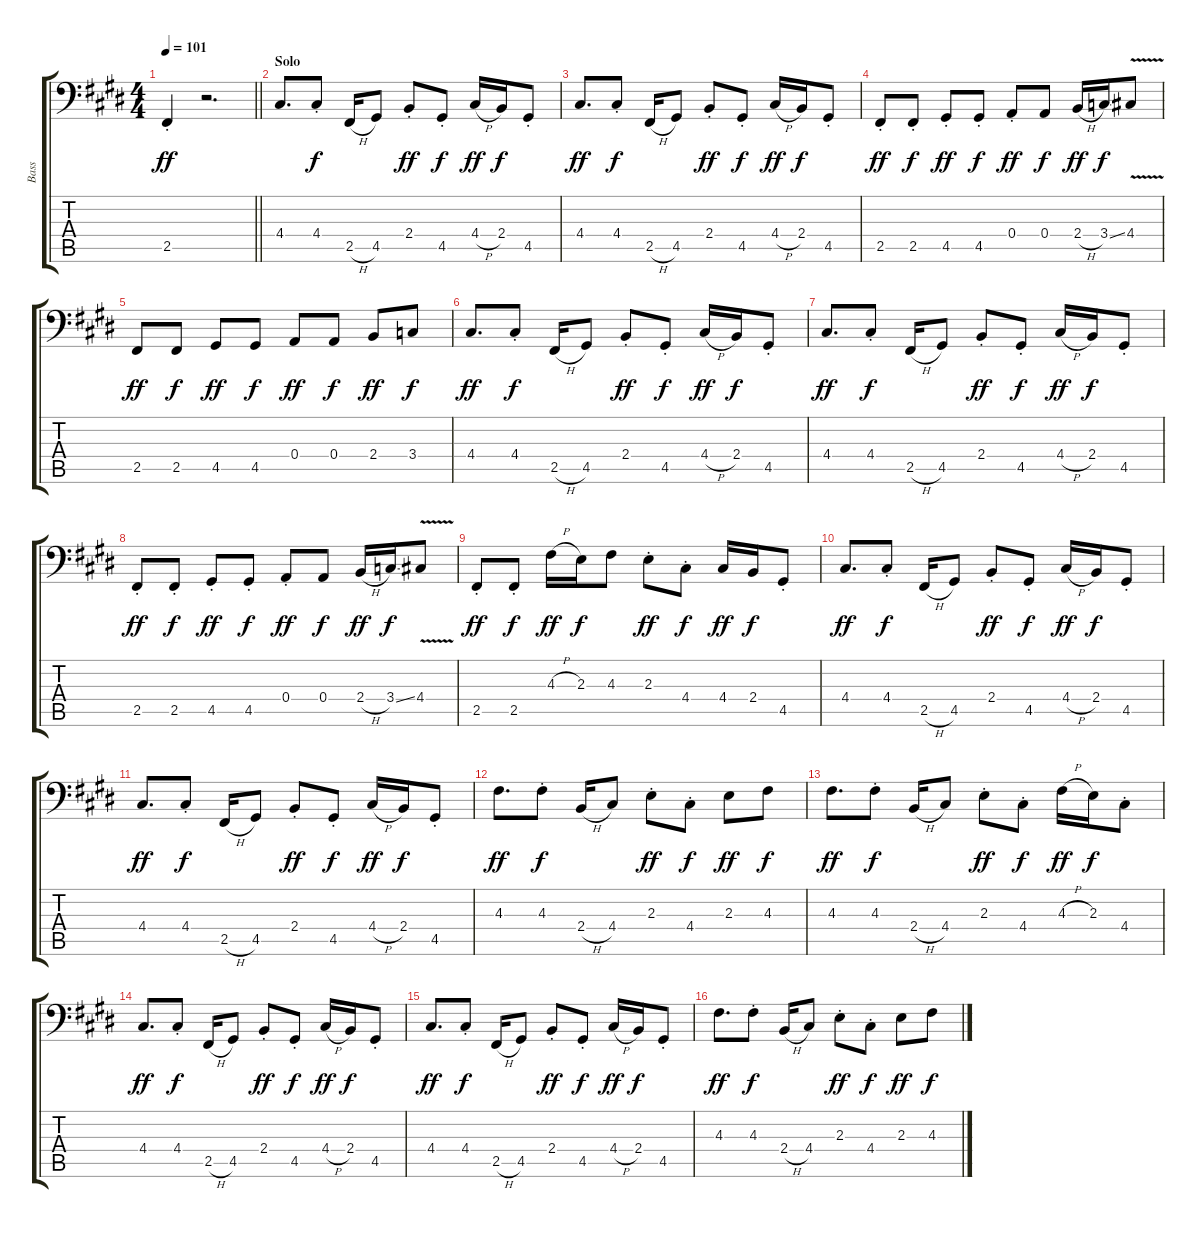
\track ("Bass" "Bass") {instrument electricbassfinger}
\staff {score tabs}
\tuning (C3 G2 D2 A1 E1 B0) {hide}
\ts (4 4)
\tempo 101
\clef f4
\barLineRight lightlight
\ks e
2.5{st}.4{dy ff} r.2{d} |
\section ("" "Solo")
4.4.8{d} 4.4{st}.8{dy f} 2.5{h}.16 4.5.8 2.4{st}.8{dy ff} 4.5{st}.8{dy f} 4.4{h}.16{dy ff} 2.4.16{dy f} 4.5{st}.8 |
4.4.8{d dy ff} 4.4{st}.8{dy f} 2.5{h}.16 4.5.8 2.4{st}.8{dy ff} 4.5{st}.8{dy f} 4.4{h}.16{dy ff} 2.4.16{dy f} 4.5{st}.8 |
2.5{st}.8{dy ff} 2.5{st}.8{dy f} 4.5{st}.8{dy ff} 4.5{st}.8{dy f} 0.4{st}.8{dy ff} 0.4.8{dy f} 2.4{h}.16{dy ff} 3.4{ss}.16{dy f} 4.4{v}.8 |
2.5.8{dy ff} 2.5.8{dy f} 4.5.8{dy ff} 4.5.8{dy f} 0.4.8{dy ff} 0.4.8{dy f} 2.4.8{dy ff} 3.4.8{dy f} |
4.4.8{d dy ff} 4.4{st}.8{dy f} 2.5{h}.16 4.5.8 2.4{st}.8{dy ff} 4.5{st}.8{dy f} 4.4{h}.16{dy ff} 2.4.16{dy f} 4.5{st}.8 |
4.4.8{d dy ff} 4.4{st}.8{dy f} 2.5{h}.16 4.5.8 2.4{st}.8{dy ff} 4.5{st}.8{dy f} 4.4{h}.16{dy ff} 2.4.16{dy f} 4.5{st}.8 |
2.5{st}.8{dy ff} 2.5{st}.8{dy f} 4.5{st}.8{dy ff} 4.5{st}.8{dy f} 0.4{st}.8{dy ff} 0.4.8{dy f} 2.4{h}.16{dy ff} 3.4{ss}.16{dy f} 4.4{v}.8 |
2.5{st}.8{dy ff} 2.5{st}.8{dy f} 4.3{h}.16{dy ff} 2.3.16{dy f} 4.3.8 2.3{st}.8{dy ff} 4.4{st}.8{dy f} 4.4.16{dy ff} 2.4.16{dy f} 4.5{st}.8 |
4.4.8{d dy ff} 4.4{st}.8{dy f} 2.5{h}.16 4.5.8 2.4{st}.8{dy ff} 4.5{st}.8{dy f} 4.4{h}.16{dy ff} 2.4.16{dy f} 4.5{st}.8 |
4.4.8{d dy ff} 4.4{st}.8{dy f} 2.5{h}.16 4.5.8 2.4{st}.8{dy ff} 4.5{st}.8{dy f} 4.4{h}.16{dy ff} 2.4.16{dy f} 4.5{st}.8 |
4.3.8{d dy ff} 4.3{st}.8{dy f} 2.4{h}.16 4.4.8 2.3{st}.8{dy ff} 4.4{st}.8{dy f} 2.3.8{dy ff} 4.3.8{dy f} |
4.3.8{d dy ff} 4.3{st}.8{dy f} 2.4{h}.16 4.4.8 2.3{st}.8{dy ff} 4.4{st}.8{dy f} 4.3{h}.16{dy ff} 2.3.16{dy f} 4.4{st}.8 |
4.4.8{d dy ff} 4.4{st}.8{dy f} 2.5{h}.16 4.5.8 2.4{st}.8{dy ff} 4.5{st}.8{dy f} 4.4{h}.16{dy ff} 2.4.16{dy f} 4.5{st}.8 |
4.4.8{d dy ff} 4.4{st}.8{dy f} 2.5{h}.16 4.5.8 2.4{st}.8{dy ff} 4.5{st}.8{dy f} 4.4{h}.16{dy ff} 2.4.16{dy f} 4.5{st}.8 |
4.3.8{d dy ff} 4.3{st}.8{dy f} 2.4{h}.16 4.4.8 2.3{st}.8{dy ff} 4.4{st}.8{dy f} 2.3.8{dy ff} 4.3.8{dy f}
